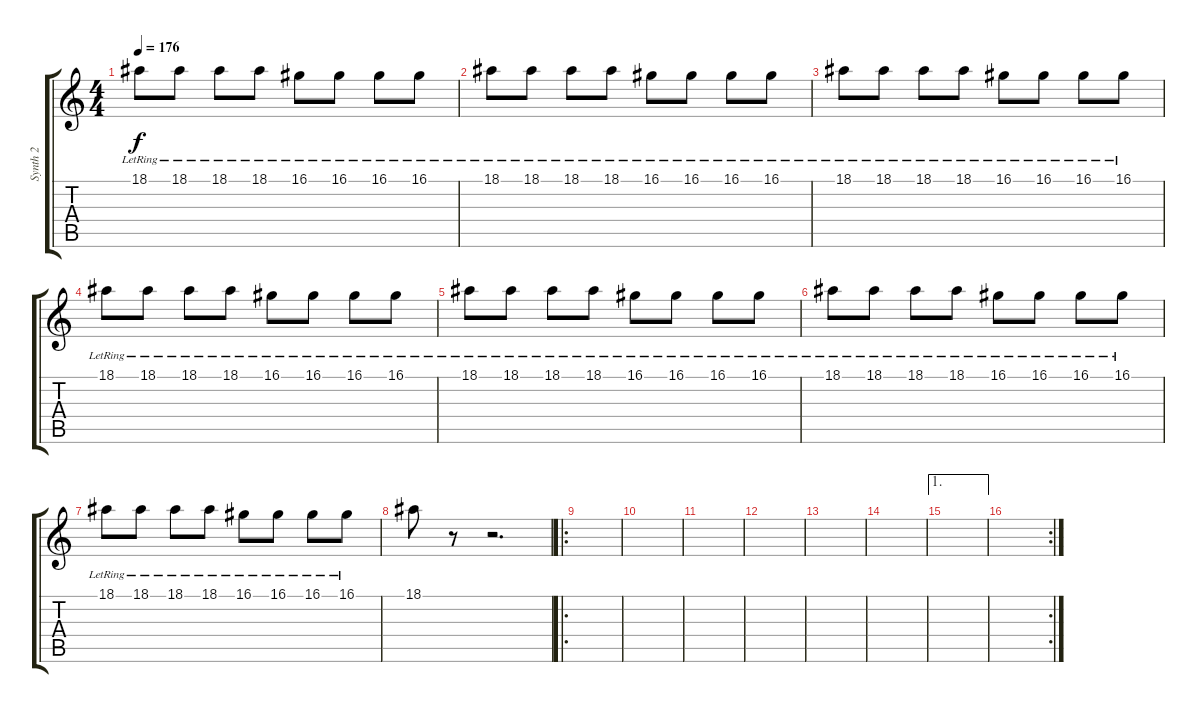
\track ("Synth 2" "Synth 2") {instrument pad7halo}
\staff {score tabs}
\tuning (E4 B3 G3 D3 A2 D2) {hide}
\ts (4 4)
\tempo 176
\clef g2
\ks c
18.1{lr}.8{dy f} 18.1{lr}.8 18.1{lr}.8 18.1{lr}.8 16.1{lr}.8 16.1{lr}.8 16.1{lr}.8 16.1{lr}.8 |
18.1{lr}.8 18.1{lr}.8 18.1{lr}.8 18.1{lr}.8 16.1{lr}.8 16.1{lr}.8 16.1{lr}.8 16.1{lr}.8 |
18.1{lr}.8 18.1{lr}.8 18.1{lr}.8 18.1{lr}.8 16.1{lr}.8 16.1{lr}.8 16.1{lr}.8 16.1{lr}.8 |
18.1{lr}.8 18.1{lr}.8 18.1{lr}.8 18.1{lr}.8 16.1{lr}.8 16.1{lr}.8 16.1{lr}.8 16.1{lr}.8 |
18.1{lr}.8 18.1{lr}.8 18.1{lr}.8 18.1{lr}.8 16.1{lr}.8 16.1{lr}.8 16.1{lr}.8 16.1{lr}.8 |
18.1{lr}.8 18.1{lr}.8 18.1{lr}.8 18.1{lr}.8 16.1{lr}.8 16.1{lr}.8 16.1{lr}.8 16.1{lr}.8 |
18.1{lr}.8 18.1{lr}.8 18.1{lr}.8 18.1{lr}.8 16.1{lr}.8 16.1{lr}.8 16.1{lr}.8 16.1{lr}.8 |
18.1.8 r.8 r.2{d} |
\ro
|
|
|
|
|
|
\ae 1
|
\rc 2
